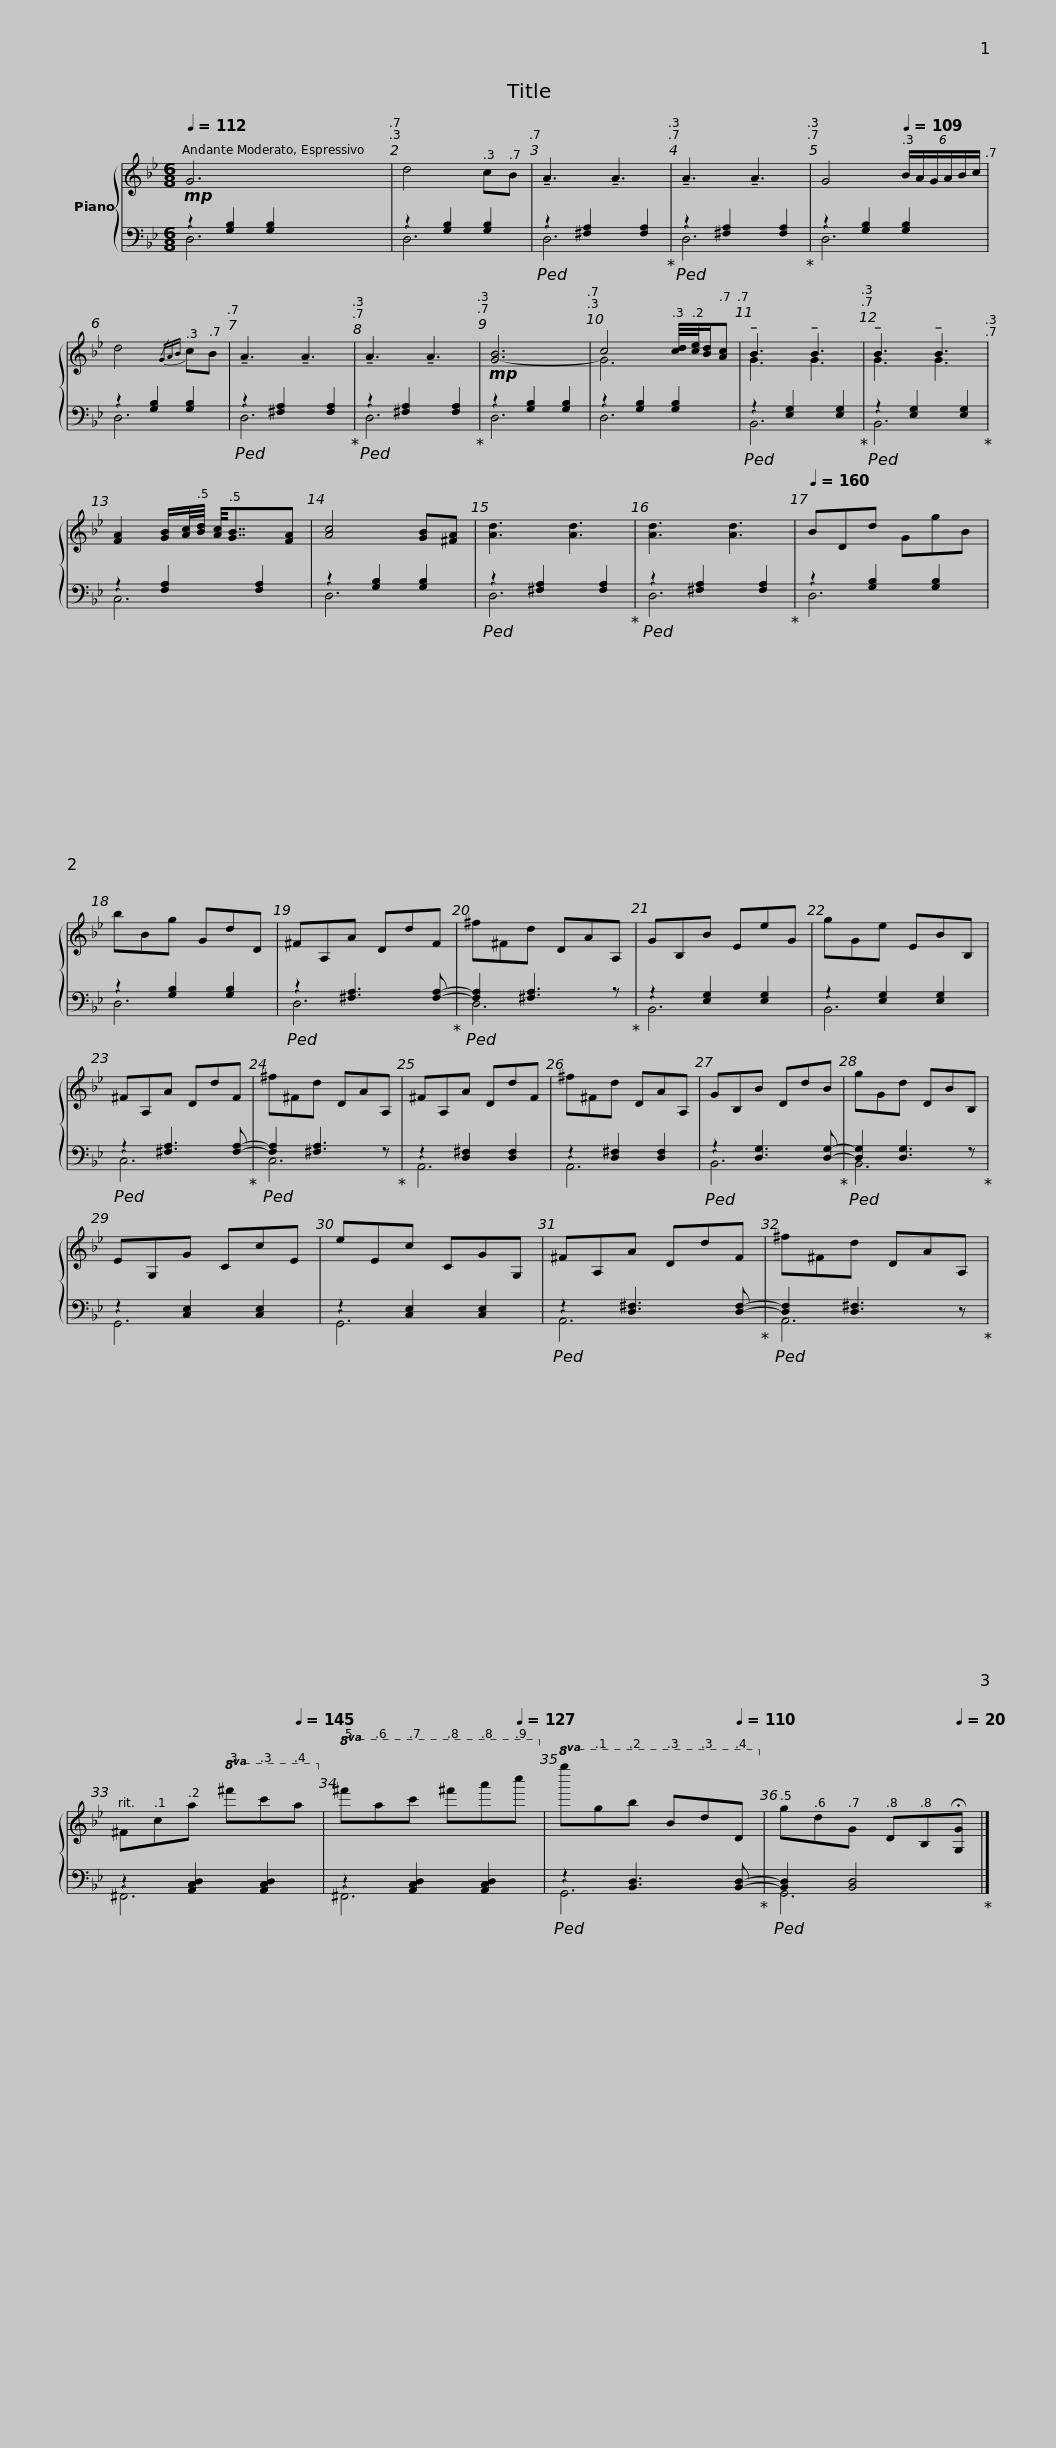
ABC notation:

X:1
%%score { ( 1 4 ) | ( 2 3 ) }
L:1/8
Q:1/4=112
M:6/8
I:linebreak $
K:Bb
V:1 treble
V:4 treble
V:2 bass
V:3 bass
V:1
 G6[Q:1/4=110][Q:1/4=109] |[Q:1/4=108] d4[Q:1/4=105] c[Q:1/4=104]B[Q:1/4=106] |[Q:1/4=104] !tenuto!A3[Q:1/4=106] !tenuto!A3[Q:1/4=105][Q:1/4=106] |[Q:1/4=108] !tenuto!A3[Q:1/4=110] !tenuto!A3[Q:1/4=109][Q:1/4=110] |[Q:1/4=112] G4[Q:1/4=109] (6:4:6B/A/G/A/B/c/[Q:1/4=110] | %5
[Q:1/4=108] d4[Q:1/4=105]{/GAB} c[Q:1/4=104]B[Q:1/4=106] |[Q:1/4=104] !tenuto!A3[Q:1/4=106] !tenuto!A3[Q:1/4=105][Q:1/4=106] |[Q:1/4=108] !tenuto!A3[Q:1/4=110] !tenuto!A3[Q:1/4=109][Q:1/4=110] |[Q:1/4=112] [G-B]6[Q:1/4=110][Q:1/4=109] |$[Q:1/4=108] c4[Q:1/4=105] [cd]/4[Q:1/4=105][ce]/4[Q:1/4=105][Bd]/[Q:1/4=104][Ac][Q:1/4=106] | %10
[Q:1/4=104] !tenuto!B3[Q:1/4=106] !tenuto!B3[Q:1/4=105][Q:1/4=106] |[Q:1/4=108] !tenuto!B3[Q:1/4=110] !tenuto!B3[Q:1/4=109][Q:1/4=110] |[Q:1/4=112] [FA]2[Q:1/4=116] [GB]/[Q:1/4=117][Ac]/4[Q:1/4=117][Bd]/4[Q:1/4=118] [Ac]/4[Q:1/4=118][GB]7/4[Q:1/4=122][FA][Q:1/4=120] |[Q:1/4=124] [Ac]4[Q:1/4=132] [GB][Q:1/4=134][^FA][Q:1/4=128] |[Q:1/4=136] [Ad]3[Q:1/4=142] [Ad]3[Q:1/4=140][Q:1/4=144] | %15
[Q:1/4=148] [Ad]3[Q:1/4=154] [Ad]3[Q:1/4=152][Q:1/4=156] |[Q:1/4=160] BDd GgB |$ bBg GdD | ^FA,A DdF | ^f^Fd DAA, | %20
 GB,B EeG | gGe EBB, | ^FA,A DdF | ^f^Fd DAA, |$ ^FA,A DdF | %25
 ^f^Fd DAA, | GB,B DdB | gGd DBB, | EG,G CcE | eEc CGG, | %30
 ^FA,A DdF |$ ^f^Fd DAA, |[Q:1/4=160] ^F[Q:1/4=157]c[Q:1/4=154]a[Q:1/4=151]!8va(! ^f'[Q:1/4=148]c''[Q:1/4=145]a'!8va)! |[Q:1/4=142]!8va(! ^f'[Q:1/4=139]a'[Q:1/4=136]c''[Q:1/4=133] ^f''[Q:1/4=130]a''[Q:1/4=127]c'''!8va)! |[Q:1/4=125]!8va(! g''[Q:1/4=122]g'[Q:1/4=119]b'[Q:1/4=116]!8va(! b[Q:1/4=113]d'[Q:1/4=110]d!8va)!!8va)! | %35
[Q:1/4=107] g[Q:1/4=104]d[Q:1/4=101]G[Q:1/4=98] D[Q:1/4=95]B,[Q:1/4=20]!fermata![G,G] |] %36
V:2
!mp! z2 [G,B,]2 [G,B,]2 | z2 [G,B,]2 [G,B,]2 |!ped! z2 [^F,A,]2 [F,A,]2!ped-up! |!ped! z2 [^F,A,]2 [F,A,]2!ped-up! | z2 [G,B,]2 [G,B,]2 | %5
 z2 [G,B,]2 [G,B,]2 |!ped! z2 [^F,A,]2 [F,A,]2!ped-up! |!ped! z2 [^F,A,]2 [F,A,]2!ped-up! |!mp! z2 [G,B,]2 [G,B,]2 |$ z2 [G,B,]2 [G,B,]2 | %10
!ped! z2 [E,G,]2 [E,G,]2!ped-up! |!ped! z2 [E,G,]2 [E,G,]2!ped-up! | z2 [F,A,]2 [F,A,]2 | z2 [G,B,]2 [G,B,]2 |!ped! z2 [^F,A,]2 [F,A,]2!ped-up! | %15
!ped! z2 [^F,A,]2 [F,A,]2!ped-up! | z2 [G,B,]2 [G,B,]2 |$ z2 [G,B,]2 [G,B,]2 |!ped! z2 [^F,A,]3 [F,A,]-!ped-up! |!ped! [F,A,]2 [^F,A,]3 z!ped-up! | %20
 z2 [E,G,]2 [E,G,]2 | z2 [E,G,]2 [E,G,]2 |!ped! z2 [^F,A,]3 [F,A,]-!ped-up! |!ped! [F,A,]2 [^F,A,]3 z!ped-up! |$ z2 [D,^F,]2 [D,F,]2 | %25
 z2 [D,^F,]2 [D,F,]2 |!ped! z2 [D,G,]3 [D,G,]-!ped-up! |!ped! [D,G,]2 [D,G,]3 z!ped-up! | z2 [C,E,]2 [C,E,]2 | z2 [C,E,]2 [C,E,]2 | %30
!ped! z2 [D,^F,]3 [D,F,]-!ped-up! |$!ped! [D,F,]2 [D,^F,]3 z!ped-up! | z2 [A,,C,D,]2 [A,,C,D,]2 | z2 [A,,C,D,]2 [A,,C,D,]2 |!ped! z2 [B,,D,]3 [B,,D,]-!ped-up! | %35
!ped! [B,,D,]2 [B,,D,]4!ped-up! |] %36
V:3
 D,6 | D,6 | D,6 | D,6 | D,6 | %5
 D,6 | D,6 | D,6 | D,6 |$ D,6 | %10
 B,,6 | B,,6 | C,6 | D,6 | D,6 | %15
 D,6 | D,6 |$ D,6 | D,6 | D,6 | %20
 B,,6 | B,,6 | C,6 | C,6 |$ A,,6 | %25
 A,,6 | B,,6 | B,,6 | G,,6 | G,,6 | %30
 A,,6 |$ A,,6 | ^F,,6 | ^F,,6 | G,,6 | %35
 G,,6 |] %36
V:4
 x6 | x6 | x6 | x6 | x6 | %5
 x6 | x6 | x6 | x6 |$ G6 | %10
 G3 G3 | G3 G3 | x6 | x6 | x6 | %15
 x6 | x6 |$ x6 | x6 | x6 | %20
 x6 | x6 | x6 | x6 |$ x6 | %25
 x6 | x6 | x6 | x6 | x6 | %30
 x6 |$ x6 | x3!8va(! x3!8va)! |!8va(! x6!8va)! |!8va(! x3!8va(! x3!8va)!!8va)! | %35
 x6 |] %36
